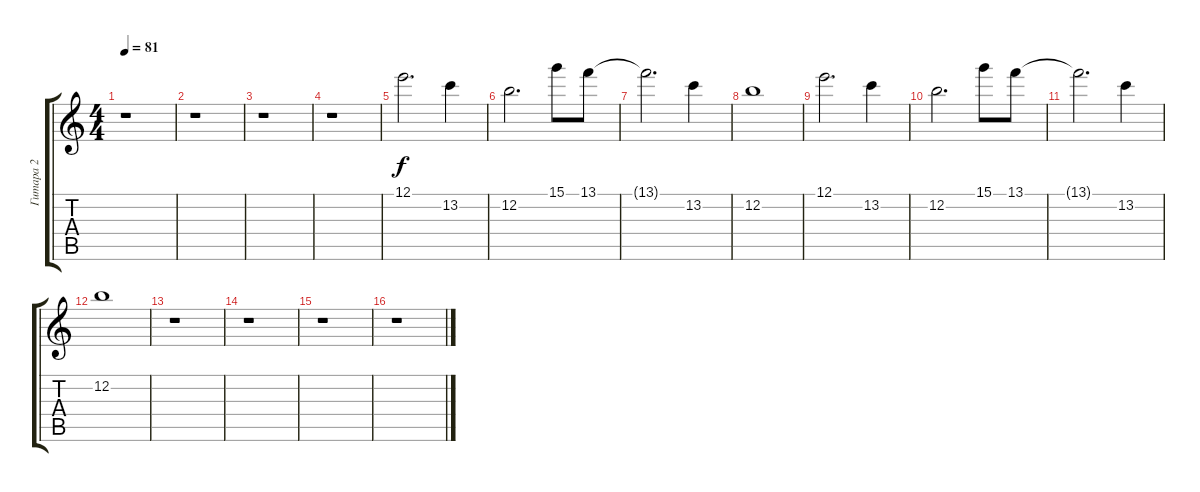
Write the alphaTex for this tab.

\track ("Гитара 2" "Гитара 2") {instrument electricguitarclean}
\staff {score tabs}
\tuning (E4 B3 G3 D3 A2 E2) {hide}
\ts (4 4)
\tempo 81
\clef g2
\ks c
r.1{dy f} |
r.1 |
r.1 |
r.1 |
12.1.2{d} 13.2.4 |
12.2.2{d} 15.1.8 13.1.8 |
13.1{t}.2{d} 13.2.4 |
12.2.1 |
12.1.2{d} 13.2.4 |
12.2.2{d} 15.1.8 13.1.8 |
13.1{t}.2{d} 13.2.4 |
12.2.1 |
r.1 |
r.1 |
r.1 |
r.1
